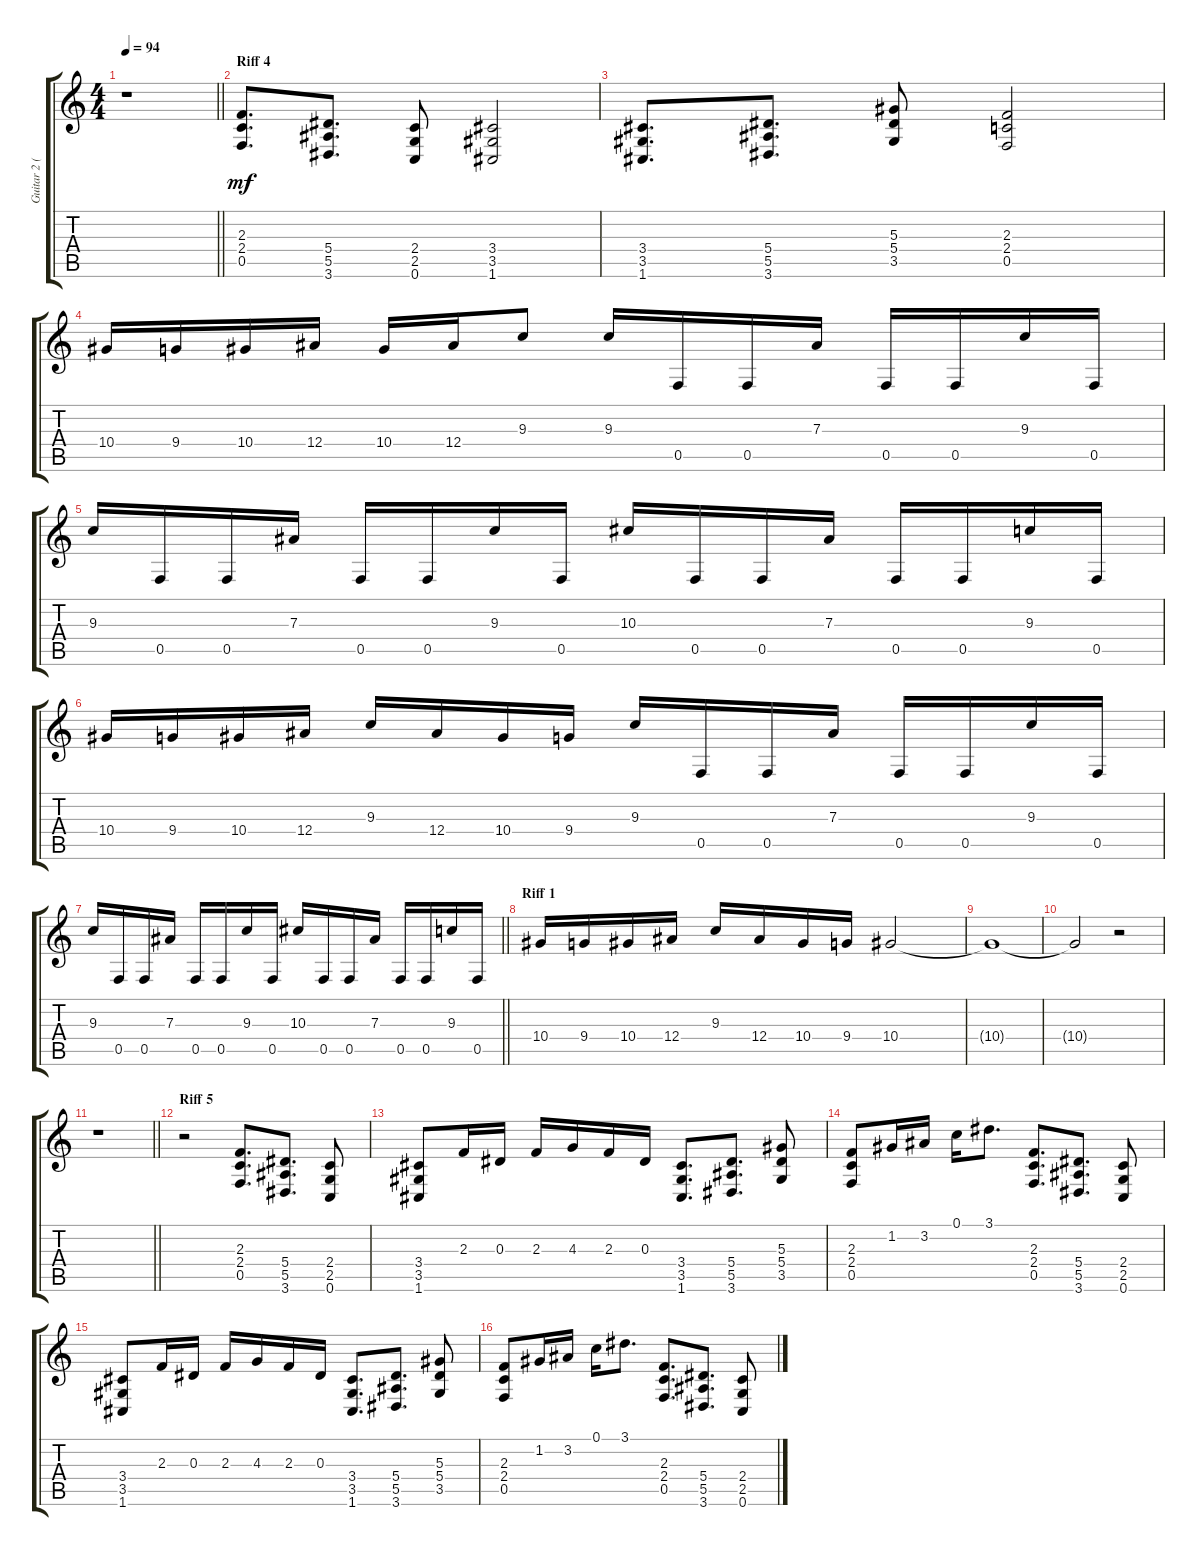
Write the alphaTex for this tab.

\track ("Guitar 2 (Lead)" "Guitar 2 (") {instrument distortionguitar}
\staff {score tabs}
\tuning (C4 G3 Eb3 Bb2 F2 C2) {hide}
\ts (4 4)
\tempo 94
\clef g2
\barLineRight lightlight
\ks c
r.1{dy mf} |
\section ("" "Riff 4")
(2.3 2.4 0.5).8{d} (5.4 5.5 3.6).8{d} (2.4 2.5 0.6).8 (3.4 3.5 1.6).2 |
(3.4 3.5 1.6).8{d} (5.4 5.5 3.6).8{d} (5.3 5.4 3.5).8 (2.3 2.4 0.5).2 |
10.4.16 9.4.16 10.4.16 12.4.16 10.4.16 12.4.16 9.3.8 9.3.16 0.5.16 0.5.16 7.3.16 0.5.16 0.5.16 9.3.16 0.5.16 |
9.3.16 0.5.16 0.5.16 7.3.16 0.5.16 0.5.16 9.3.16 0.5.16 10.3.16 0.5.16 0.5.16 7.3.16 0.5.16 0.5.16 9.3.16 0.5.16 |
10.4.16 9.4.16 10.4.16 12.4.16 9.3.16 12.4.16 10.4.16 9.4.16 9.3.16 0.5.16 0.5.16 7.3.16 0.5.16 0.5.16 9.3.16 0.5.16 |
\barLineRight lightlight
9.3.16 0.5.16 0.5.16 7.3.16 0.5.16 0.5.16 9.3.16 0.5.16 10.3.16 0.5.16 0.5.16 7.3.16 0.5.16 0.5.16 9.3.16 0.5.16 |
\section ("" "Riff 1")
10.4.16 9.4.16 10.4.16 12.4.16 9.3.16 12.4.16 10.4.16 9.4.16 10.4.2 |
10.4{t}.1{volume 10} |
10.4{t}.2 r.2 |
\barLineRight lightlight
r.1 |
\section ("" "Riff 5")
r.2{volume 15} (2.3 2.4 0.5).8{d} (5.4 5.5 3.6).8{d} (2.4 2.5 0.6).8 |
(3.4 3.5 1.6).8 2.3.16 0.3.16 2.3.16 4.3.16 2.3.16 0.3.16 (3.4 3.5 1.6).8{d} (5.4 5.5 3.6).8{d} (5.3 5.4 3.5).8 |
(2.3 2.4 0.5).8 1.2.16 3.2.16 0.1.16 3.1.8{d} (2.3 2.4 0.5).8{d} (5.4 5.5 3.6).8{d} (2.4 2.5 0.6).8 |
(3.4 3.5 1.6).8 2.3.16 0.3.16 2.3.16 4.3.16 2.3.16 0.3.16 (3.4 3.5 1.6).8{d} (5.4 5.5 3.6).8{d} (5.3 5.4 3.5).8 |
(2.3 2.4 0.5).8 1.2.16 3.2.16 0.1.16 3.1.8{d} (2.3 2.4 0.5).8{d} (5.4 5.5 3.6).8{d} (2.4 2.5 0.6).8
